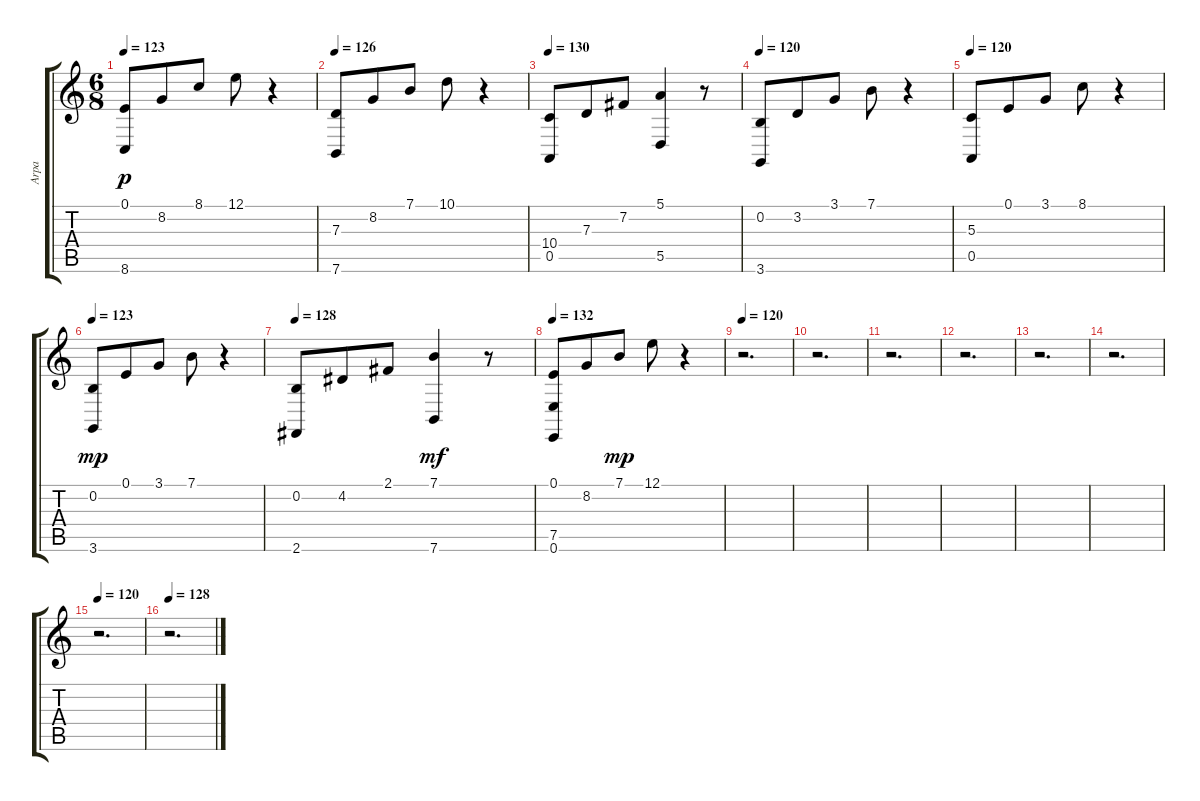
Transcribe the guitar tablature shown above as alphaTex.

\track ("Arpa" "Arpa") {instrument pizzicatostrings}
\staff {score tabs}
\tuning (E4 B3 G3 D3 A2 E2) {hide}
\ts (6 8)
\tempo 123
\clef g2
\ks c
(0.1 8.6).8{dy p} 8.2.8 8.1.8 12.1.8 r.4 |
\tempo 126
(7.3 7.6).8 8.2.8 7.1.8 10.1.8 r.4 |
\tempo 130
(10.4 0.5).8 7.3.8 7.2.8 (5.1 5.5).4 r.8 |
\tempo 120
(0.2 3.6).8 3.2.8 3.1.8 7.1.8 r.4 |
\tempo 120
(5.3 0.5).8 0.1.8 3.1.8 8.1.8 r.4 |
\tempo 123
(0.2 3.6).8{dy mp} 0.1.8 3.1.8 7.1.8 r.4 |
\tempo 128
(0.2 2.6).8 4.2.8 2.1.8 (7.1 7.6).4{dy mf} r.8 |
\tempo 132
(0.1 7.5 0.6).8 8.2.8 7.1.8{dy mp} 12.1.8 r.4 |
\tempo 120
r.2{d} |
r.2{d} |
r.2{d} |
r.2{d} |
r.2{d} |
r.2{d} |
\tempo 120
r.2{d} |
\tempo 128
r.2{d}
